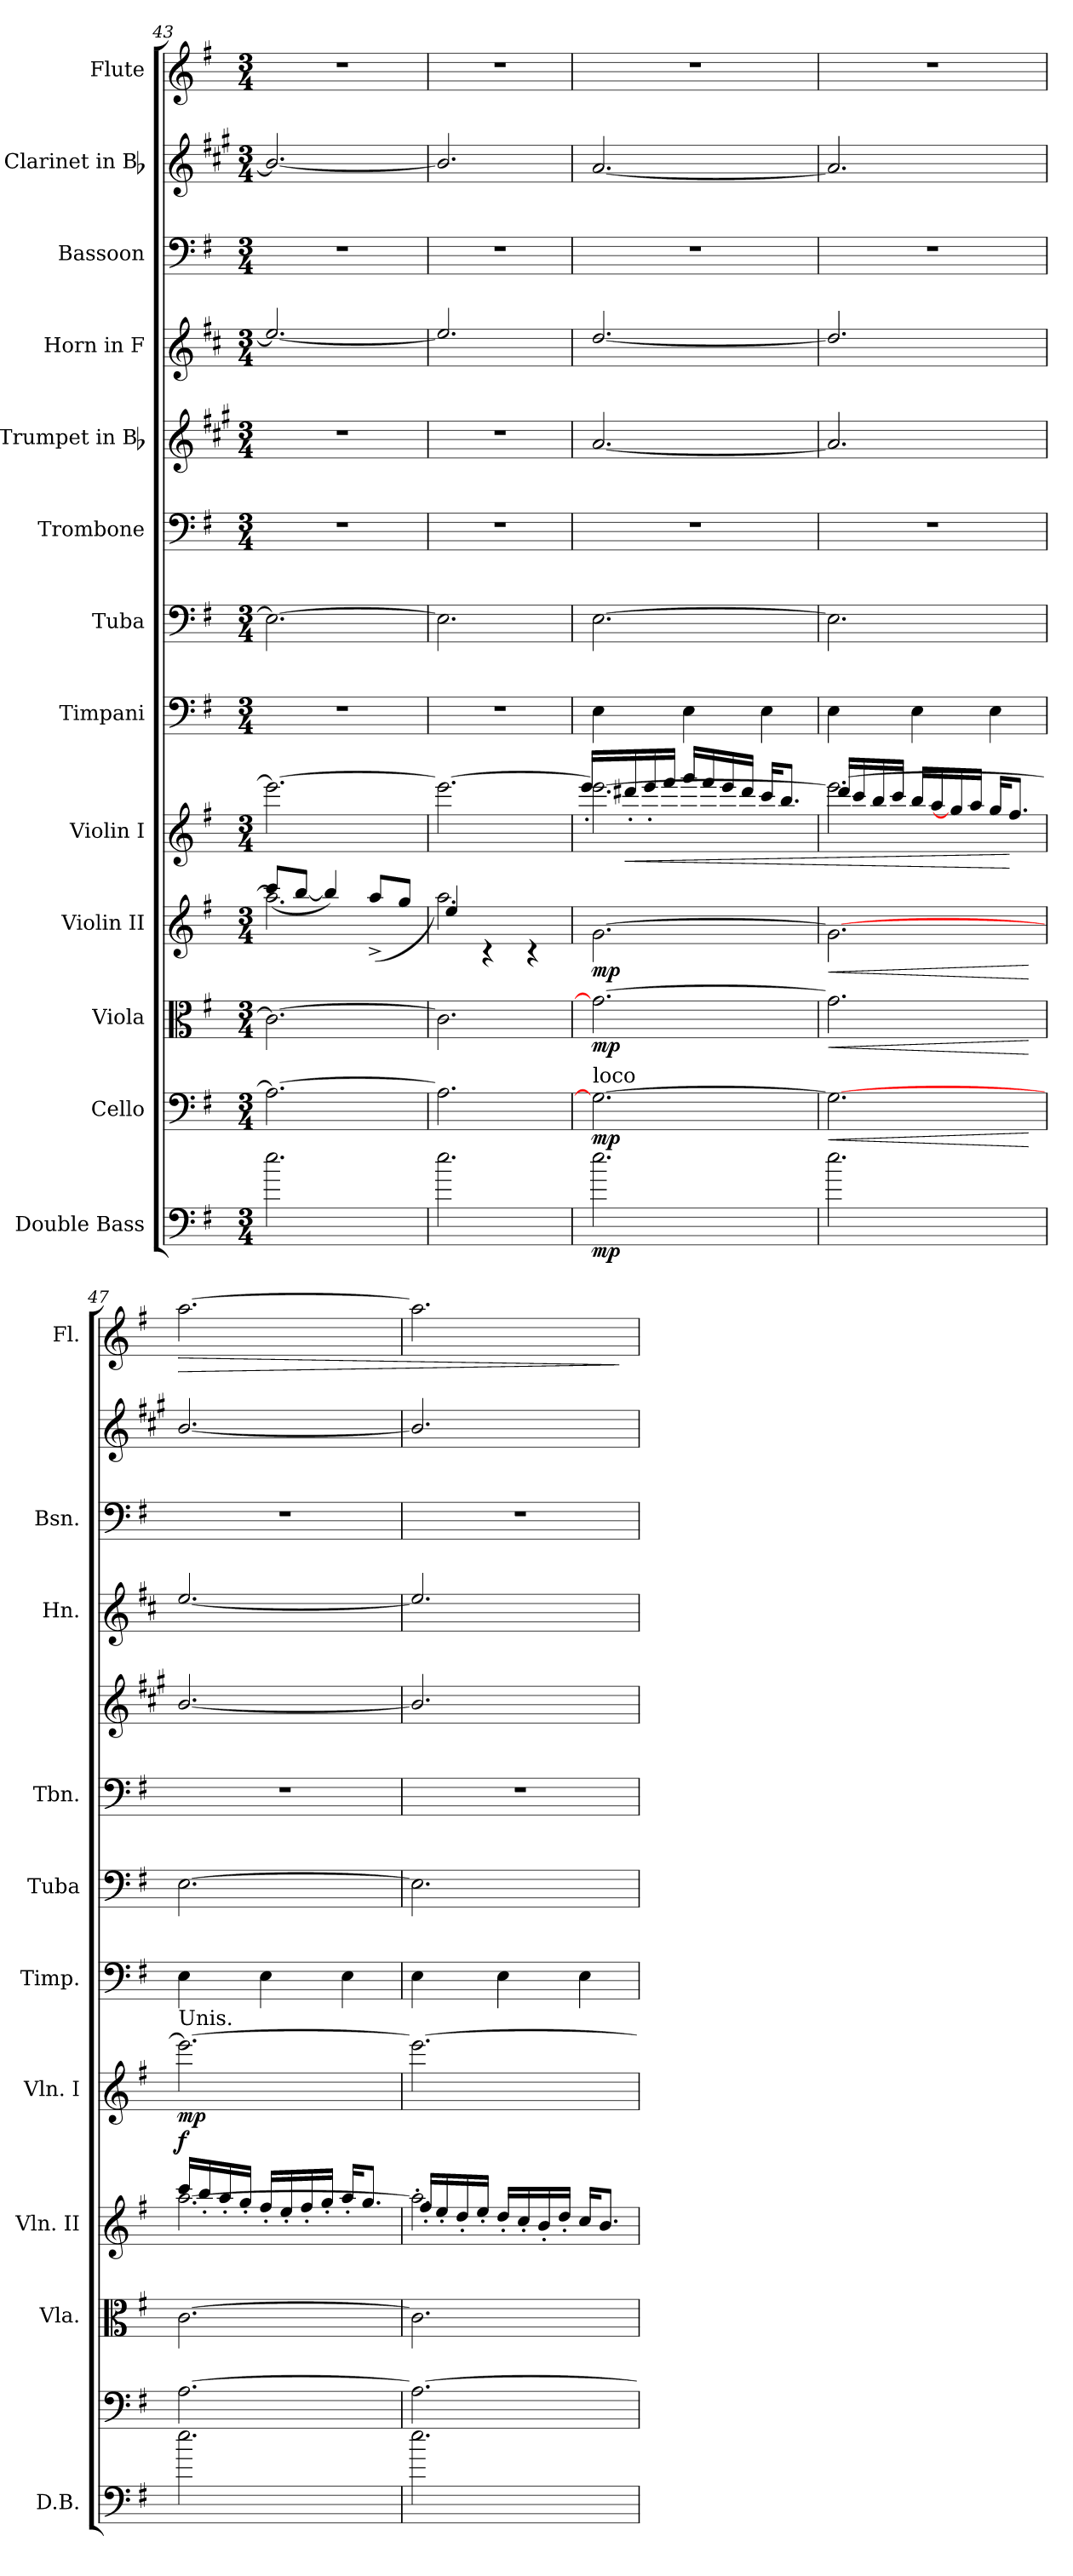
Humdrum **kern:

**kern	**dynam	**kern	**dynam	**kern	**dynam	**kern	**dynam	**kern	**dynam	**kern	**kern	**kern	**kern	**kern	**kern	**kern	**kern	**dynam
*part13	*part13	*part12	*part12	*part11	*part11	*part10	*part10	*part9	*part9	*part8	*part7	*part6	*part5	*part4	*part3	*part2	*part1	*part1
*staff13	*staff13	*staff12	*staff12	*staff11	*staff11	*staff10	*staff10	*staff9	*staff9	*staff8	*staff7	*staff6	*staff5	*staff4	*staff3	*staff2	*staff1	*staff1
*I"Double Bass	*	*I"Cello	*	*I"Viola	*	*I"Violin II	*	*I"Violin I	*	*I"Timpani	*I"Tuba	*I"Trombone	*I"Trumpet in Bb	*I"Horn in F	*I"Bassoon	*I"Clarinet in Bb	*I"Flute	*
*I'D.B.	*	*	*	*I'Vla.	*	*I'Vln. II	*	*I'Vln. I	*	*I'Timp.	*I'Tuba	*I'Tbn.	*	*I'Hn.	*I'Bsn.	*	*I'Fl.	*
*clefF4	*	*clefF4	*	*clefC3	*	*clefG2	*	*clefG2	*	*clefF4	*clefF4	*clefF4	*clefG2	*clefG2	*clefF4	*clefG2	*clefG2	*
*ITrd7c12	*	*	*	*	*	*	*	*	*	*	*	*	*ITrd1c2	*ITrd4c7	*	*ITrd1c2	*	*
*k[f#]	*	*k[f#]	*	*k[f#]	*	*k[f#]	*	*k[f#]	*	*k[f#]	*k[f#]	*k[f#]	*k[f#]	*k[f#]	*k[f#]	*k[f#]	*k[f#]	*
*G:	*	*G:	*	*G:	*	*G:	*	*G:	*	*G:	*G:	*G:	*G:	*G:	*G:	*G:	*G:	*
*M3/4	*	*M3/4	*	*M3/4	*	*M3/4	*	*M3/4	*	*M3/4	*M3/4	*M3/4	*M3/4	*M3/4	*M3/4	*M3/4	*M3/4	*
=43	=43	=43	=43	=43	=43	=43	=43	=43	=43	=43	=43	=43	=43	=43	=43	=43	=43	=43
*	*	*	*	*	*	*^	*	*	*	*	*	*	*	*	*	*	*	*
2.e\	.	2.A\_	.	2.c\_	.	2.aa\]	(8ccc/L	.	2.eee\_	.	2.r	2.E\_	2.r	2.r	2.a/_	2.r	2.a/_	2.r	.
.	.	.	.	.	.	.	[8bb/J	.	.	.	.	.	.	.	.	.	.	.	.
.	.	.	.	.	.	.	4bb/])	.	.	.	.	.	.	.	.	.	.	.	.
.	.	.	.	.	.	.	(8aa^/L	.	.	.	.	.	.	.	.	.	.	.	.
.	.	.	.	.	.	.	8gg/J	.	.	.	.	.	.	.	.	.	.	.	.
=44	=44	=44	=44	=44	=44	=44	=44	=44	=44	=44	=44	=44	=44	=44	=44	=44	=44	=44	=44
2.e\	.	2.A\]	.	2.c\]	.	2.aa\)	4ee/	.	2.eee\_	.	2.r	2.E\]	2.r	2.r	2.a/]	2.r	2.a/]	2.r	.
.	.	.	.	.	.	.	4rc	.	.	.	.	.	.	.	.	.	.	.	.
.	.	.	.	.	.	.	4rc	.	.	.	.	.	.	.	.	.	.	.	.
=45	=45	=45	=45	=45	=45	=45	=45	=45	=45	=45	=45	=45	=45	=45	=45	=45	=45	=45	=45
*	*	*	*	*	*	*	*	*	*^	*	*	*	*	*	*	*	*	*	*
!	!	!	!	!	!	!LO:TX:a:t=Unis.	!	!	!	!	!	!	!	!	!	!	!	!	!	!
!	!	!LO:TX:a:t=loco	!	!	!	!	!	!	!	!	!	!	!	!	!	!	!	!	!	!
!	!LO:DY:b	!	!LO:DY:b	!	!LO:DY:b	!	!	!LO:DY:b	!	!	!	!	!	!	!	!	!	!	!	!
*	*	*	*	*	*	*v	*v	*	*	*	*	*	*	*	*	*	*	*	*	*
2.e\	mp	2.G\_	mp	2.g\_	mp	[2.g\	mp	2.eee\_	16eee'/LL	.	4E\	[2.E\	2.r	[2.g/	[2.g/	2.r	[2.g/	2.r	.
!	!	!	!	!	!	!	!	!	!	!LO:HP:b	!	!	!	!	!	!	!	!	!
.	.	.	.	.	.	.	.	.	16ddd#X'/	<	.	.	.	.	.	.	.	.	.
.	.	.	.	.	.	.	.	.	16eee'/	.	.	.	.	.	.	.	.	.	.
.	.	.	.	.	.	.	.	.	16fff#/JJ	.	.	.	.	.	.	.	.	.	.
.	.	.	.	.	.	.	.	.	16ggg/LL	.	4E\	.	.	.	.	.	.	.	.
.	.	.	.	.	.	.	.	.	16fff#/	.	.	.	.	.	.	.	.	.	.
.	.	.	.	.	.	.	.	.	16eee/	.	.	.	.	.	.	.	.	.	.
.	.	.	.	.	.	.	.	.	16ddd#/JJ	.	.	.	.	.	.	.	.	.	.
.	.	.	.	.	.	.	.	.	16ccc/KL	.	4E\	.	.	.	.	.	.	.	.
.	.	.	.	.	.	.	.	.	8.bb/J	.	.	.	.	.	.	.	.	.	.
!!LO:PB:g=z
=46	=46	=46	=46	=46	=46	=46	=46	=46	=46	=46	=46	=46	=46	=46	=46	=46	=46	=46	=46
!	!	!	!LO:HP:b	!	!LO:HP:b	!	!LO:HP:b	!	!	!	!	!	!	!	!	!	!	!	!
2.e\	.	2.G\_	<	2.g\]	<	2.g\_	<	2.eee\_	16ddd/LL	.	4E\	2.E\]	2.r	2.g/]	2.g/]	2.r	2.g/]	2.r	.
.	.	.	.	.	.	.	.	.	16ccc/	.	.	.	.	.	.	.	.	.	.
.	.	.	.	.	.	.	.	.	16bb/	.	.	.	.	.	.	.	.	.	.
.	.	.	.	.	.	.	.	.	16ccc/JJ	.	.	.	.	.	.	.	.	.	.
.	.	.	.	.	.	.	.	.	16bb/LL	.	4E\	.	.	.	.	.	.	.	.
.	.	.	.	.	.	.	.	.	16aa/	.	.	.	.	.	.	.	.	.	.
.	.	.	.	.	.	.	.	.	16gg/]	.	.	.	.	.	.	.	.	.	.
.	.	.	.	.	.	.	.	.	16aa/JJ	.	.	.	.	.	.	.	.	.	.
.	.	.	.	.	.	.	.	.	16gg/KL	.	4E\	.	.	.	.	.	.	.	.
.	.	.	.	.	.	.	.	.	8.ff#/J	[	.	.	.	.	.	.	.	.	.
*	*	*	*	*	*	*	*	*v	*v	*	*	*	*	*	*	*	*	*	*
.	.	.	[	.	[	.	[	.	.	.	.	.	.	.	.	.	.	.
=47	=47	=47	=47	=47	=47	=47	=47	=47	=47	=47	=47	=47	=47	=47	=47	=47	=47	=47
*	*	*	*	*	*	*^	*	*	*	*	*	*	*	*	*	*	*	*
!	!	!	!	!	!	!	!	!	!LO:TX:a:t=Unis.	!	!	!	!	!	!	!	!	!	!
!	!	!	!	!	!	!	!	!LO:DY:a	!	!LO:DY:b	!	!	!	!	!	!	!	!	!LO:HP:b
2.e\	.	[2.A\	.	[2.c\	.	[2.aa\	16ccc/LL	f	2.eee\_	mp	4E\	[2.E\	2.r	[2.a/	[2.a/	2.r	[2.a/	[2.aa\	>
.	.	.	.	.	.	.	16bb'/	.	.	.	.	.	.	.	.	.	.	.	.
.	.	.	.	.	.	.	16aa'/	.	.	.	.	.	.	.	.	.	.	.	.
.	.	.	.	.	.	.	16gg'/JJ	.	.	.	.	.	.	.	.	.	.	.	.
.	.	.	.	.	.	.	16ff#'/LL	.	.	.	4E\	.	.	.	.	.	.	.	.
.	.	.	.	.	.	.	16ee'/	.	.	.	.	.	.	.	.	.	.	.	.
.	.	.	.	.	.	.	16ff#'/	.	.	.	.	.	.	.	.	.	.	.	.
.	.	.	.	.	.	.	16gg'/JJ	.	.	.	.	.	.	.	.	.	.	.	.
.	.	.	.	.	.	.	16aa'/KL	.	.	.	4E\	.	.	.	.	.	.	.	.
.	.	.	.	.	.	.	8.gg/J	.	.	.	.	.	.	.	.	.	.	.	.
=48	=48	=48	=48	=48	=48	=48	=48	=48	=48	=48	=48	=48	=48	=48	=48	=48	=48	=48	=48
2.e\	.	2.A\_	.	2.c\]	.	2.aa'\]	16ff#'/LL	.	2.eee\_	.	4E\	2.E\]	2.r	2.a/]	2.a/]	2.r	2.a/]	2.aa\]	.
.	.	.	.	.	.	.	16ee'/	.	.	.	.	.	.	.	.	.	.	.	.
.	.	.	.	.	.	.	16dd'/	.	.	.	.	.	.	.	.	.	.	.	.
.	.	.	.	.	.	.	16ee'/JJ	.	.	.	.	.	.	.	.	.	.	.	.
.	.	.	.	.	.	.	16dd'/LL	.	.	.	4E\	.	.	.	.	.	.	.	.
.	.	.	.	.	.	.	16cc'/	.	.	.	.	.	.	.	.	.	.	.	.
.	.	.	.	.	.	.	16b'/	.	.	.	.	.	.	.	.	.	.	.	.
.	.	.	.	.	.	.	16dd'/JJ	.	.	.	.	.	.	.	.	.	.	.	.
.	.	.	.	.	.	.	16cc/KL	.	.	.	4E\	.	.	.	.	.	.	.	.
.	.	.	.	.	.	.	8.b/J	.	.	.	.	.	.	.	.	.	.	.	.
*	*	*	*	*	*	*v	*v	*	*	*	*	*	*	*	*	*	*	*	*
.	.	.	.	.	.	.	.	.	.	.	.	.	.	.	.	.	.	]
=	=	=	=	=	=	=	=	=	=	=	=	=	=	=	=	=	=	=
*-	*-	*-	*-	*-	*-	*-	*-	*-	*-	*-	*-	*-	*-	*-	*-	*-	*-	*-
